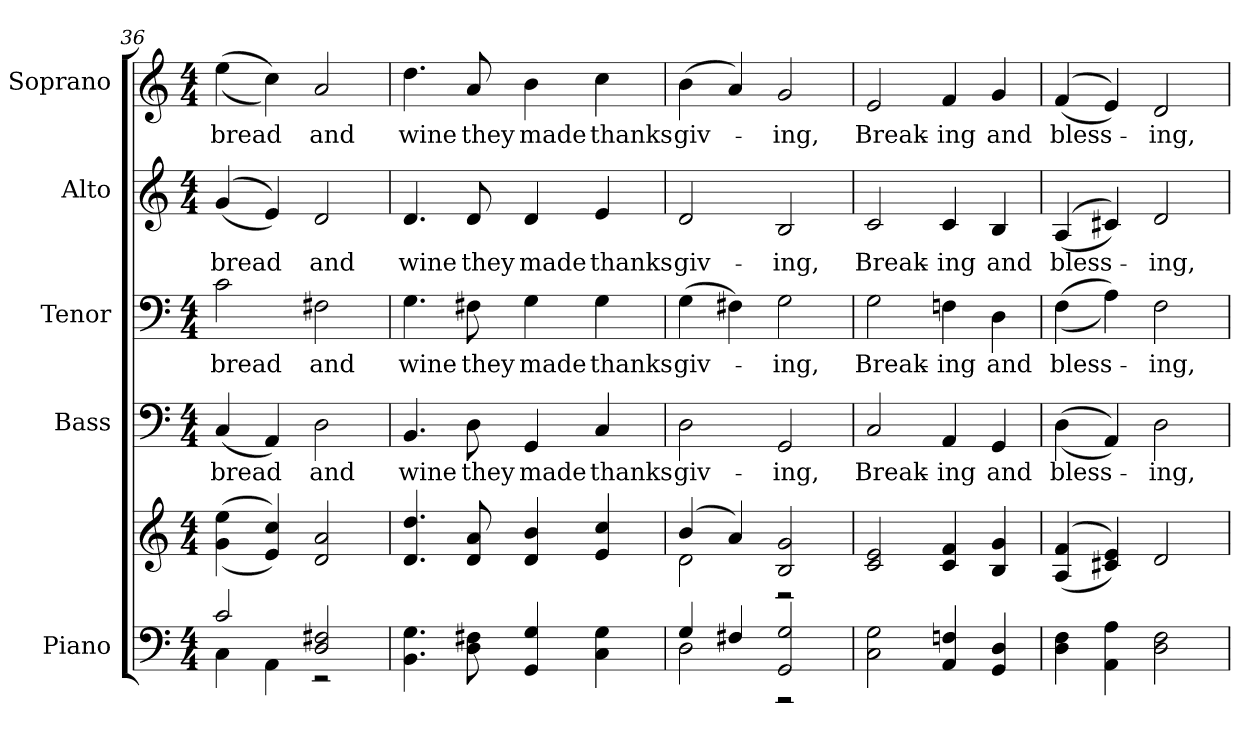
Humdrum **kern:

**kern	**kern	**kern	**text	**kern	**text	**kern	**text	**kern	**text
*part5	*part5	*part4	*part4	*part3	*part3	*part2	*part2	*part1	*part1
*staff6	*staff5	*staff4	*staff4	*staff3	*staff3	*staff2	*staff2	*staff1	*staff1
*I"Piano	*	*I"Bass	*	*I"Tenor	*	*I"Alto	*	*I"Soprano	*
*I'Pno.	*	*I'B.	*	*I'T.	*	*I'A.	*	*I'S.	*
*clefF4	*clefG2	*clefF4	*	*clefF4	*	*clefG2	*	*clefG2	*
*k[]	*k[]	*k[]	*	*k[]	*	*k[]	*	*k[]	*
*C:	*C:	*C:	*	*C:	*	*C:	*	*C:	*
*M4/4	*M4/4	*M4/4	*	*M4/4	*	*M4/4	*	*M4/4	*
=36	=36	=36	=36	=36	=36	=36	=36	=36	=36
*^	*	*	*	*	*	*	*	*	*
!	!	!	!	!LO:LY:b:color=#000000	!	!	!	!	!	!
!	!	!	!	!	!	!LO:LY:b:color=#000000	!	!	!	!
!	!	!	!	!	!	!	!	!LO:LY:b:color=#000000	!	!
!	!	!	!	!	!	!	!	!	!	!LO:LY:b:color=#000000
2ci/	4Ci\	((4gi\ 4eei	(4Ci/	bread	2ci\	bread	((4gi/	bread	((4eei\	bread
.	4AAi\	4ei/ 4cci))	4AAi/)	.	.	.	4ei/))	.	4cci\))	.
!	!	!	!	!LO:LY:b:color=#000000	!	!	!	!	!	!
!	!	!	!	!	!	!LO:LY:b:color=#000000	!	!	!	!
!	!	!	!	!	!	!	!	!LO:LY:b:color=#000000	!	!
!	!	!	!	!	!	!	!	!	!	!LO:LY:b:color=#000000
2Di/ 2F#Xi	2r	2di/ 2ai	2Di\	and	2F#Xi\	and	2di/	and	2ai/	and
*v	*v	*	*	*	*	*	*	*	*	*
!!LO:PB:g=z
=37	=37	=37	=37	=37	=37	=37	=37	=37	=37
*^	*	*	*	*	*	*	*	*	*
!	!	!	!	!LO:LY:b:color=#000000	!	!	!	!	!	!
*v	*v	*	*	*	*	*	*	*	*	*
*^	*	*	*	*	*	*	*	*	*
!	!	!	!	!	!	!LO:LY:b:color=#000000	!	!	!	!
*v	*v	*	*	*	*	*	*	*	*	*
*^	*	*	*	*	*	*	*	*	*
!	!	!	!	!	!	!	!	!LO:LY:b:color=#000000	!	!
*v	*v	*	*	*	*	*	*	*	*	*
*^	*	*	*	*	*	*	*	*	*
!	!	!	!	!	!	!	!	!	!	!LO:LY:b:color=#000000
*v	*v	*	*	*	*	*	*	*	*	*
4.BBi\ 4.Gi	4.di/ 4.ddi	4.BBi/	wine	4.Gi\	wine	4.di/	wine	4.ddi\	wine
!	!	!	!LO:LY:b:color=#000000	!	!	!	!	!	!
!	!	!	!	!	!LO:LY:b:color=#000000	!	!	!	!
!	!	!	!	!	!	!	!LO:LY:b:color=#000000	!	!
!	!	!	!	!	!	!	!	!	!LO:LY:b:color=#000000
8Di\ 8F#Xi	8di/ 8ai	8Di\	they	8F#Xi\	they	8di/	they	8ai/	they
!	!	!	!LO:LY:b:color=#000000	!	!	!	!	!	!
!	!	!	!	!	!LO:LY:b:color=#000000	!	!	!	!
!	!	!	!	!	!	!	!LO:LY:b:color=#000000	!	!
!	!	!	!	!	!	!	!	!	!LO:LY:b:color=#000000
4GGi/ 4Gi	4di/ 4bi	4GGi/	made	4Gi\	made	4di/	made	4bi\	made
!	!	!	!LO:LY:b:color=#000000	!	!	!	!	!	!
!	!	!	!	!	!LO:LY:b:color=#000000	!	!	!	!
!	!	!	!	!	!	!	!LO:LY:b:color=#000000	!	!
!	!	!	!	!	!	!	!	!	!LO:LY:b:color=#000000
4Ci\ 4Gi	4ei/ 4cci	4Ci/	thanks	4Gi\	thanks	4ei/	thanks	4cci\	thanks
=38	=38	=38	=38	=38	=38	=38	=38	=38	=38
*^	*^	*	*	*	*	*	*	*	*
!	!	!	!	!	!LO:LY:b:color=#000000	!	!	!	!	!	!
!	!	!	!	!	!	!	!LO:LY:b:color=#000000	!	!	!	!
!	!	!	!	!	!	!	!	!	!LO:LY:b:color=#000000	!	!
!	!	!	!	!	!	!	!	!	!	!	!LO:LY:b:color=#000000
4Gi/	2Di\	(4bi/	2di\	2Di\	giv-	(4Gi\	giv-	2di/	giv-	(4bi\	giv-
4F#Xi/	.	4ai/)	.	.	.	4F#Xi\)	.	.	.	4ai/)	.
!	!	!	!	!	!LO:LY:b:color=#000000	!	!	!	!	!	!
!	!	!	!	!	!	!	!LO:LY:b:color=#000000	!	!	!	!
!	!	!	!	!	!	!	!	!	!LO:LY:b:color=#000000	!	!
!	!	!	!	!	!	!	!	!	!	!	!LO:LY:b:color=#000000
2GGi/ 2Gi	2r	2Bi/ 2gi	2r	2GGi/	-ing,	2Gi\	-ing,	2Bi/	-ing,	2gi/	-ing,
*v	*v	*	*	*	*	*	*	*	*	*	*
*	*v	*v	*	*	*	*	*	*	*	*
=39	=39	=39	=39	=39	=39	=39	=39	=39	=39
*^	*^	*	*	*	*	*	*	*	*
!	!	!	!	!	!LO:LY:b:color=#000000	!	!	!	!	!	!
*v	*v	*	*	*	*	*	*	*	*	*	*
*	*v	*v	*	*	*	*	*	*	*	*
*^	*^	*	*	*	*	*	*	*	*
!	!	!	!	!	!	!	!LO:LY:b:color=#000000	!	!	!	!
*v	*v	*	*	*	*	*	*	*	*	*	*
*	*v	*v	*	*	*	*	*	*	*	*
*^	*^	*	*	*	*	*	*	*	*
!	!	!	!	!	!	!	!	!	!LO:LY:b:color=#000000	!	!
*v	*v	*	*	*	*	*	*	*	*	*	*
*	*v	*v	*	*	*	*	*	*	*	*
*^	*^	*	*	*	*	*	*	*	*
!	!	!	!	!	!	!	!	!	!	!	!LO:LY:b:color=#000000
*v	*v	*	*	*	*	*	*	*	*	*	*
*	*v	*v	*	*	*	*	*	*	*	*
2Ci\ 2Gi	2ci/ 2ei	2Ci/	Break-	2Gi\	Break-	2ci/	Break-	2ei/	Break-
!	!	!	!LO:LY:b:color=#000000	!	!	!	!	!	!
!	!	!	!	!	!LO:LY:b:color=#000000	!	!	!	!
!	!	!	!	!	!	!	!LO:LY:b:color=#000000	!	!
!	!	!	!	!	!	!	!	!	!LO:LY:b:color=#000000
4AAi/ 4Fni	4ci/ 4fi	4AAi/	-ing	4Fni\	-ing	4ci/	-ing	4fi/	-ing
!	!	!	!LO:LY:b:color=#000000	!	!	!	!	!	!
!	!	!	!	!	!LO:LY:b:color=#000000	!	!	!	!
!	!	!	!	!	!	!	!LO:LY:b:color=#000000	!	!
!	!	!	!	!	!	!	!	!	!LO:LY:b:color=#000000
4GGi/ 4Di	4Bi/ 4gi	4GGi/	and	4Di\	and	4Bi/	and	4gi/	and
!!LO:PB:g=z
=40	=40	=40	=40	=40	=40	=40	=40	=40	=40
!	!	!	!LO:LY:b:color=#000000	!	!	!	!	!	!
!	!	!	!	!	!LO:LY:b:color=#000000	!	!	!	!
!	!	!	!	!	!	!	!LO:LY:b:color=#000000	!	!
!	!	!	!	!	!	!	!	!	!LO:LY:b:color=#000000
4Di\ 4Fi	((4Ai/ 4fi	((4Di\	bless-	((4Fi\	bless-	((4Ai/	bless-	((4fi/	bless-
4AAi\ 4Ai	4c#Xi/ 4ei))	4AAi/))	.	4Ai\))	.	4c#Xi/))	.	4ei/))	.
!	!	!	!LO:LY:b:color=#000000	!	!	!	!	!	!
!	!	!	!	!	!LO:LY:b:color=#000000	!	!	!	!
!	!	!	!	!	!	!	!LO:LY:b:color=#000000	!	!
!	!	!	!	!	!	!	!	!	!LO:LY:b:color=#000000
2Di\ 2Fi	2di/	2Di\	-ing,	2Fi\	-ing,	2di/	-ing,	2di/	-ing,
=	=	=	=	=	=	=	=	=	=
*-	*-	*-	*-	*-	*-	*-	*-	*-	*-
